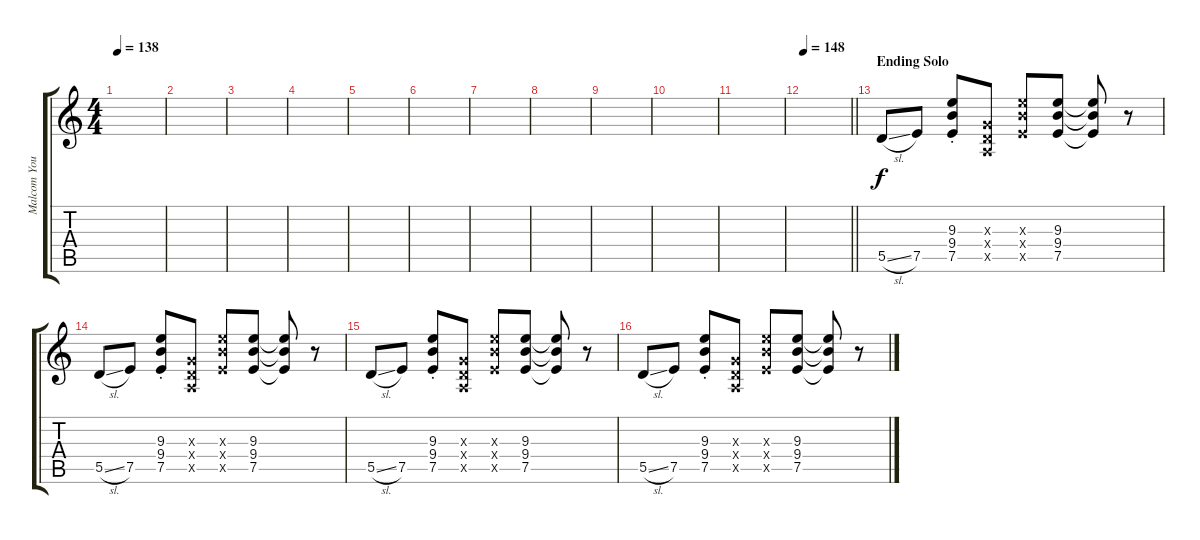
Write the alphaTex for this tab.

\track ("Malcom Young" "Malcom You") {instrument overdrivenguitar}
\staff {score tabs}
\tuning (E4 B3 G3 D3 A2 E2) {hide}
\ts (4 4)
\tempo 138
\clef g2
\ks c
|
|
|
|
|
|
|
|
|
|
|
\tempo 148
\barLineRight lightlight
|
\section ("" "Ending Solo")
5.5{sl}.8 7.5.8 (9.3{st} 9.4{st} 7.5{st}).8 (0.3{x} 0.4{x} 0.5{x}).8 (9.3{x} 9.4{x} 7.5{x}).8 (9.3 9.4 7.5).8 (9.3{t} 9.4{t} 7.5{t}).8 r.8 |
5.5{sl}.8 7.5.8 (9.3{st} 9.4{st} 7.5{st}).8 (0.3{x} 0.4{x} 0.5{x}).8 (9.3{x} 9.4{x} 7.5{x}).8 (9.3 9.4 7.5).8 (9.3{t} 9.4{t} 7.5{t}).8 r.8 |
5.5{sl}.8 7.5.8 (9.3{st} 9.4{st} 7.5{st}).8 (0.3{x} 0.4{x} 0.5{x}).8 (9.3{x} 9.4{x} 7.5{x}).8 (9.3 9.4 7.5).8 (9.3{t} 9.4{t} 7.5{t}).8 r.8 |
5.5{sl}.8 7.5.8 (9.3{st} 9.4{st} 7.5{st}).8 (0.3{x} 0.4{x} 0.5{x}).8 (9.3{x} 9.4{x} 7.5{x}).8 (9.3 9.4 7.5).8 (9.3{t} 9.4{t} 7.5{t}).8 r.8
